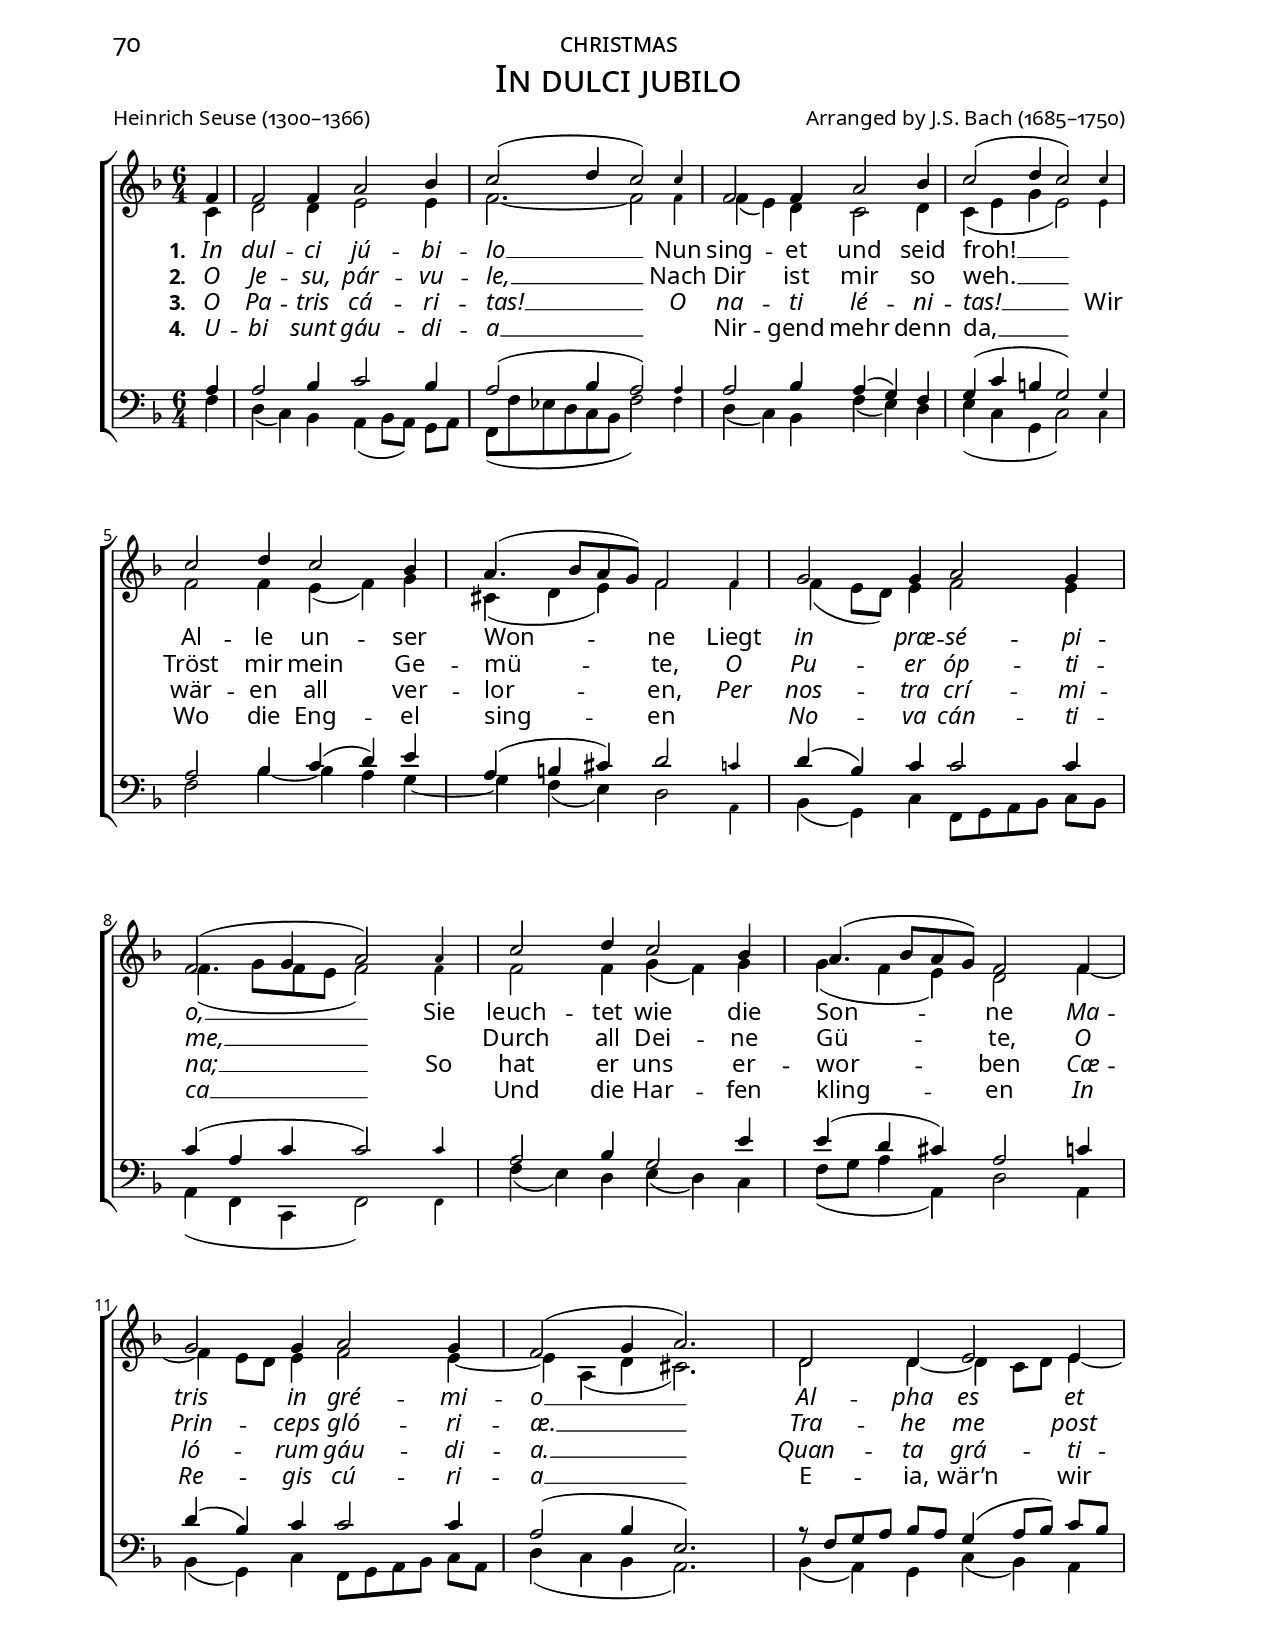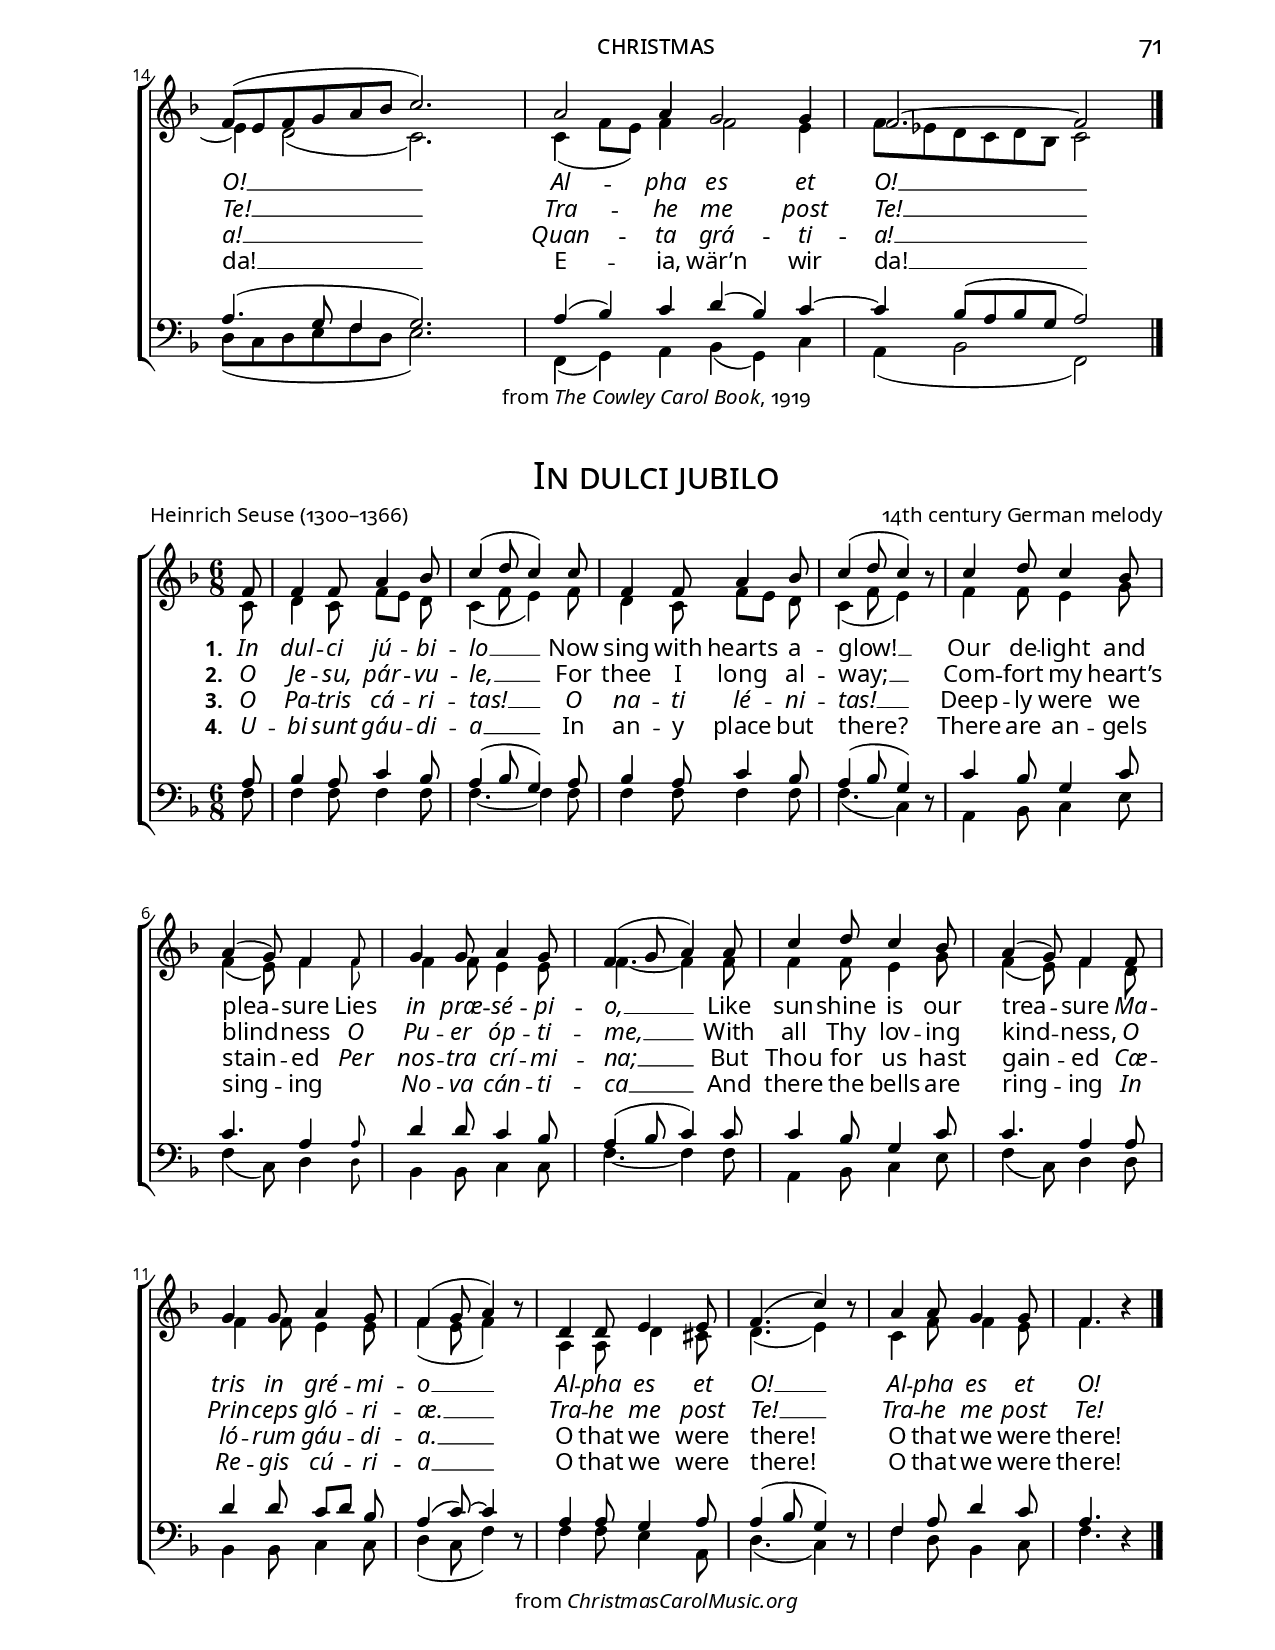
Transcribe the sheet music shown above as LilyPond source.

\version "2.14.2"
\include "util.ly"
\paper {
  print-all-headers = ##t
  paper-height = 11\in
  paper-width = 8.5\in
  indent = 0\in
  %system-system-spacing = #'((basic-distance . 10) (padding . 0))
  system-system-spacing =
    #'((basic-distance . 0)
       (minimum-distance . 0)
       (padding . -5)
       (stretchability . 100))
  score-markup-spacing = 
    #'((basic-distance . 0)
       (minimum-distance . 0)
       (padding . 0)
       (stretchability . 0))
  markup-markup-spacing =
    #'((basic-distance . 0)
       (minimum-distance . 0)
       (padding . 1)
       (stretchability . 40))
  
  ragged-last-bottom = ##f
  ragged-bottom = ##f
  two-sided = ##t
  inner-margin = 1\in
  outer-margin = 0.75\in
  top-margin = 0.26\in
  bottom-margin = 0.25\in
  first-page-number = #070
  print-first-page-number = ##t
  headerLine = \markup{ \smallCapsOldStyle"christmas"}
  oddHeaderMarkup = \markup\fill-line{
     \abs-fontsize #12.5
     \combine 
        \fill-line{"" \on-the-fly #print-page-number-check-first
        \oldStylePageNum""
        }
        \fill-line{\headerLine}
  }
  evenHeaderMarkup = \markup {
     \abs-fontsize #12.5
     \combine
        \on-the-fly #print-page-number-check-first
        \oldStylePageNum""
        \fill-line{\headerLine}
  }
}
#(set-global-staff-size 18) \paper{ #(define fonts (make-pango-font-tree "Garamond Premr Pro" "Garamond Premr Pro" "Garamond Premr Pro" (/ 18 20))) }
global = {
  \key f \major
  \time 6/4
}

sopMusic = \relative c' {
  \partial 4 f4 |
  f2 f4 a2 bes4 |
  c2( d4 c2) \teeny c4 \normalsize |
  f,2 f4 a2 bes4 |
  c2( d4 c2) \teeny c4 \normalsize | \break

  c2 d4 c2 bes4 |
  a4.( bes8[ a g]) f2 \teeny f4 \normalsize |
  g2 g4 a2 g4 |
  f2( g4 a2) \teeny a4 \normalsize |
  c2 d4 c2 bes4 |
  a4.( bes8[ a g]) f2 f4 | \break

  g2 g4 a2 g4 |
  f2( g4 a2.) |
  d,2 d4 e2 e4 |
  f8([ e f g a bes] c2.) |
  a2 a4 g2 g4 |
  \partial 4*5 f2.~ f2 \bar "|."
}
sopWords = \lyricmode {
  
}

altoMusic = \relative c' {
  \partial 4 c4 |
  d2 d4 e2 e4 |
  f2.~ f2 \teeny f4 \normalsize |
  f( e) d4 c2 d4 |
  c( e g e2) \teeny e4 \normalsize |
  
  f2 f4 e( f) g |
  cis,( d e) f2 \teeny f4 \normalsize |
  f4( e8[ d]) e4 f2 e4 |
  f4.( g8[ f e] f2) \teeny f4 \normalsize |
  
  f2 f4 g( f) g |
  g( f e) d2 f4~ |
  f e8[ d] e4 f2 e4~ |
  e a,( d cis2.) |
  
  d2 d4~ d c8[ d] e4~ |
  e d2( c2.) |
  c4( f8[ e]) f4 f2 e4 |
  f8([ ees d c d bes] c2 \bar "|."

}
altoWords = \lyricmode {
  \dropLyricsV
  \set stanza = #"1. "
  \markup\italic In \markup\italic dul -- \markup\italic ci \markup\italic jú -- \markup\italic bi -- \markup\italic lo __
  Nun sing -- et und seid froh! __ ""
  Al -- le un -- ser Won -- ne
  Liegt \markup\italic in \markup\italic præ -- \markup\italic sé -- \markup\italic pi -- \markup\italic o, __
  Sie leuch -- tet wie \set associatedVoice = "altos" 
  die Son --
  \unset associatedVoice
  ne
  \markup\italic Ma -- \markup\italic tris \markup\italic in \markup\italic gré -- \markup\italic mi -- \markup\italic o __
  \markup\italic Al -- \markup\italic pha \markup\italic es \markup\italic et \markup\italic O! __
  \markup\italic Al -- \markup\italic pha \markup\italic es 
  \set associatedVoice = "altos"
  \markup\italic et \markup\italic O! __

}
altoWordsII = \lyricmode {
  \dropLyricsV
  \set stanza = #"2. "
  \markup\italic O \markup\italic Je -- \markup\italic su, \markup\italic pár -- \markup\italic vu -- \markup\italic le, __
  Nach Dir ist mir so weh. __ ""
  Tröst mir mein Ge -- mü -- te,
  \markup\italic O \markup\italic Pu -- \markup\italic er \markup\italic óp -- \markup\italic ti -- \markup\italic me, __ ""
  Durch all Dei -- \set associatedVoice = "altos" 
  ne Gü --
  \unset associatedVoice
  te,
  \markup\italic O \markup\italic Prin -- \markup\italic ceps \markup\italic gló -- \markup\italic ri -- \markup\italic æ. __
  \markup\italic Tra -- \markup\italic he \markup\italic me \markup\italic post \markup\italic Te! __
  \markup\italic Tra -- \markup\italic he \markup\italic me 
  \set associatedVoice = "altos"
  \markup\italic post \markup\italic Te! __
}
altoWordsIII = \lyricmode {
  \dropLyricsV
  \set stanza = #"3. "
  \markup\italic O \markup\italic Pa -- \markup\italic tris \markup\italic cá -- \markup\italic ri -- \markup\italic tas! __
  \markup\italic O \markup\italic na -- \markup\italic ti \markup\italic lé -- \markup\italic ni -- \markup\italic tas! __
  Wir wär -- en all ver -- lor -- en,
  \markup\italic Per \markup\italic nos -- \markup\italic tra \markup\italic crí -- \markup\italic mi -- \markup\italic na; __
  So hat er uns \set associatedVoice = "altos" 
  er -- wor --
  \unset associatedVoice
  ben
  \markup\italic Cæ -- \markup\italic ló -- \markup\italic rum \markup\italic gáu -- \markup\italic di -- \markup\italic a. __
  \markup\italic Quan -- \markup\italic ta \markup\italic grá -- \markup\italic ti -- \markup\italic a! __
  \markup\italic Quan -- \markup\italic ta \markup\italic grá -- 
  \set associatedVoice = "altos"
  \markup\italic ti -- \markup\italic a! __
}
altoWordsIV = \lyricmode {
  \dropLyricsV
  \set stanza = #"4. "
  \markup\italic U -- \markup\italic bi \markup\italic sunt \markup\italic gáu -- \markup\italic di -- \markup\italic a __ ""
  Nir -- gend mehr denn da, __ ""
  Wo die Eng -- el sing -- en ""
  \markup\italic No -- \markup\italic va \markup\italic cán -- \markup\italic ti -- \markup\italic ca __ ""
  Und die Har -- \set associatedVoice = "altos" 
  fen kling --
  \unset associatedVoice
  en
  \markup\italic In \markup\italic Re -- \markup\italic gis \markup\italic cú -- \markup\italic ri -- \markup\italic a __
  E -- ia, wär’n wir da! __
  E -- ia, wär’n
  \set associatedVoice = "altos"
  wir da! __
}

tenorMusic = \relative c' {
  \partial 4 a4 |
  a2 bes4 c2 bes4 |
  a2( bes4 a2) \teeny a4 \normalsize |
  a2 bes4 a( g) f |
  g( c b g2) \teeny g4 \normalsize |
  
  a2 bes4 c( d) e |
  a,( b cis) d2 \teeny c4 \normalsize |
  d( bes) c c2 c4 |
  c( a c c2) \teeny c4 \normalsize |
  
  a2 bes4 g2 e'4 |
  e( d cis) a2 c4 |
  d( bes) c c2 c4 |
  a2( bes4 e,2.) |
  
  r8 f[ g a] bes[ a] g4( a8[ bes]) c[ bes] |
  a4.( g8 f4 g2.) |
  a4( bes) c d( bes) c~ |
  c bes8([ a bes g] a2) \bar "|."
}
tenorWords = \lyricmode {

}

bassMusic = \relative c {
  \partial 4 f4 |
  d( c) bes a( bes8[ a]) g[ a] |
  f([ f' ees d c bes] f'2) \teeny f4 \normalsize |
  d( c) bes f'( e) d |
  e( c g c2) \teeny c4 \normalsize |
  
  f2 bes4~ bes a g~ |
  g f( e) d2 \teeny a4 \normalsize |
  bes( g) c f,8[ g a bes] c[ bes] |
  a4( f c f2) \teeny f4 \normalsize |
  
  f'4( e) d e( d) c |
  f8([ g] a4 a,) |
  d2 a4 |
  bes( g) c f,8[ g a bes] c[ a] |
  d4( c bes a2.) |
  
  bes4( a) g c( bes) a |
  d8([ c d e f d] e2.) |
  f,4( g) a bes( g) c |
  a( bes2 f2) \bar "|."
}
bassWords = \lyricmode {

}

\score {
  <<
   \new ChoirStaff <<
%    \new Lyrics = sopranos \with { \override VerticalAxisGroup #'nonstaff-relatedstaff-spacing = #'((basic-distance . 1)) }
    \new Staff = women <<
      \new Voice = "sopranos" { \voiceOne << \global \sopMusic >> }
      \new Voice = "altos" { \voiceTwo << \global \altoMusic >> }
    >>
    \new Lyrics \with { alignAboveContext = #"women" \override VerticalAxisGroup #'nonstaff-relatedstaff-spacing = #'((basic-distance . 1))} \lyricsto "sopranos" \sopWords
    \new Lyrics = "altosIV"  \with { alignBelowContext = #"women" } \lyricsto "sopranos" \altoWordsIV
    \new Lyrics = "altosIII"  \with { alignBelowContext = #"women" } \lyricsto "sopranos" \altoWordsIII
    \new Lyrics = "altosII"  \with { alignBelowContext = #"women" } \lyricsto "sopranos" \altoWordsII
    \new Lyrics = "altos"  \with { alignBelowContext = #"women" \override VerticalAxisGroup #'nonstaff-relatedstaff-spacing = #'((basic-distance . 1)) } \lyricsto "sopranos" \altoWords
   \new Staff = men <<
      \clef bass
      \new Voice = "tenors" { \voiceOne << \global \tenorMusic >> }
      \new Voice = "basses" { \voiceTwo << \global \bassMusic >> }
    >>
    \new Lyrics \with { alignAboveContext = #"men" \override VerticalAxisGroup #'nonstaff-relatedstaff-spacing = #'((basic-distance . 1)) } \lyricsto "tenors" \tenorWords
    \new Lyrics \with { alignBelowContext = #"men" \override VerticalAxisGroup #'nonstaff-relatedstaff-spacing = #'((basic-distance . 1)) } \lyricsto "basses" \bassWords
  >>
%    \new PianoStaff << \new Staff { \new Voice { \pianoRH } } \new Staff { \clef "bass" \pianoLH } >>
  >>
  \layout {
  \context {
    \Lyrics
    \override LyricText #'font-size = #1.3
  }
    \context {
      \Score
      \override SpacingSpanner #'base-shortest-duration = #(ly:make-moment 1 2)
      \override SpacingSpanner #'common-shortest-duration = #(ly:make-moment 1 2)
    }
    \context {
      % Remove all empty staves
      % \Staff \RemoveEmptyStaves \override VerticalAxisGroup #'remove-first = ##t
    }
    \context {
      \Lyrics
      \override LyricText #'X-offset = #center-on-word
    }
  }
  \header {
    title = \markup{\override #'(font-name . "Garamond Premr Pro Smbd Subh"){ \abs-fontsize #18 \smallCapsOldStyle"In dulci jubilo"}}
    poet = \markup\oldStyleNum"Heinrich Seuse (1300–1366)"
    composer = \markup\oldStyleNum"Arranged by J.S. Bach (1685–1750)"
    
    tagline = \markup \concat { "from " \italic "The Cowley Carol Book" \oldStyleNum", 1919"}
  }
}
\markup\fill-line{\concat { "from " \italic "The Cowley Carol Book" \oldStyleNum", 1919"}}


















\header {
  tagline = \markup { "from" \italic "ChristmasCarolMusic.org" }
}
global = {
  \key f \major
  \time 6/8
}

sopMusic = \relative c' {
  \partial 8 f8 |
  f4 f8 a4 bes8 |
  c4( d8 c4) c8 |
  f,4 f8 a4 bes8 |
  c4( d8 c4) b8\rest |
  c4 d8 c4 bes8 |
  
  a4( g8) f4 \teeny f8 \normalsize |
  g4 g8 a4 g8 |
  f4( g8 a4) a8 |
  c4 d8 c4 bes8 |
  a4( g8) f4 f8 |
  
  g4 g8 a4 g8 |
  f4( g8 a4) b8\rest |
  d,4 d8 e4 e8 |
  f4.( c'4) b8\rest |
  a4 a8 g4 g8 |
  \partial 8*5 f4. b4\rest \bar "|."
}
sopWords = \lyricmode {
  
}

altoMusic = \relative c' {
  c8 |
  d4 c8 f[ e] d |
  c4( f8 e4) f8 |
  d4 c8 f[ e] d |
  c4( f8 e4) s8 |
  f4 f8 e4 g8 |
  
  f4( e8) f4 \teeny f8 \normalsize |
  f4 f8 e4 e8 |
  f4.~ f4 f8 |
  f4 f8 e4 g8 |
  f4( e8) f4 d8 |
  
  f4 f8 e4 e8 |
  f4( e8 f4) s8 |
  a,4 a8 d4 cis8 |
  d4.( e4) s8 |
  c4 f8 f4 e8 |
  f4. s4 \bar "|."

}
altoWords = \lyricmode {
  \dropLyricsV
  \set stanza = #"1. "
  \markup\italic In \markup\italic dul -- \markup\italic ci \markup\italic jú -- \markup\italic bi -- \markup\italic lo __ Now sing with hearts a -- glow!
__
  Our de -- light and plea -- sure Lies \markup\italic in \markup\italic præ -- \markup\italic sé -- \markup\italic pi -- \markup\italic o, __
  Like sun -- shine is our trea -- sure
  \markup\italic Ma -- \markup\italic tris \markup\italic in \markup\italic gré -- \markup\italic mi -- \markup\italic o __
  \markup\italic Al -- \markup\italic pha \markup\italic es \markup\italic et \markup\italic O! __
  \markup\italic Al -- \markup\italic pha \markup\italic es \markup\italic et \markup\italic O!
}
altoWordsII = \lyricmode {
  \dropLyricsV
  \set stanza = #"2. "
  \markup\italic O \markup\italic Je -- \markup\italic su, \markup\italic pár -- \markup\italic vu -- \markup\italic le, __
  For thee I long al -- way; __
  Com -- fort my heart’s blind -- ness
  \markup\italic O \markup\italic Pu -- \markup\italic er \markup\italic óp -- \markup\italic ti -- \markup\italic me, __
  With all Thy lov -- ing kind -- ness,
  \markup\italic O \markup\italic Prin -- \markup\italic ceps \markup\italic gló -- \markup\italic ri -- \markup\italic æ. __
  \markup\italic Tra -- \markup\italic he \markup\italic me \markup\italic post \markup\italic Te! __
  \markup\italic Tra -- \markup\italic he \markup\italic me \markup\italic post \markup\italic Te!
}
altoWordsIII = \lyricmode {
  \dropLyricsV
  \set stanza = #"3. "
  \markup\italic O \markup\italic Pa -- \markup\italic tris \markup\italic cá -- \markup\italic ri -- \markup\italic tas! __
  \markup\italic O \markup\italic na -- \markup\italic ti \markup\italic lé -- \markup\italic ni -- \markup\italic tas! __
  Deep -- ly were we stain -- ed
  \markup\italic Per \markup\italic nos -- \markup\italic tra \markup\italic crí -- \markup\italic mi -- \markup\italic na; __
  But Thou for us hast gain -- ed
  \markup\italic Cæ -- \markup\italic ló -- \markup\italic rum \markup\italic gáu -- \markup\italic di -- \markup\italic a. __
  O that we were there! O that we were there! 
}
altoWordsIV = \lyricmode {
  \dropLyricsV
  \set stanza = #"4. "
  \markup\italic U -- \markup\italic bi \markup\italic sunt \markup\italic gáu -- \markup\italic di -- \markup\italic a __
  In an -- y place  but there?
  There are an -- gels sing -- ing ""
  \markup\italic No -- \markup\italic va \markup\italic cán -- \markup\italic ti -- \markup\italic ca __
  And there the bells are ring -- ing
  \markup\italic In \markup\italic Re -- \markup\italic gis \markup\italic cú -- \markup\italic ri -- \markup\italic a __
  O that we were there! O that we were there!
}

tenorMusic = \relative c' {
  a8 |
  bes4 a8 c4 bes8 |
  a4( bes8 g4) a8 |
  bes4 a8 c4 bes8 |
  a4( bes8 g4) s8 |
  c4 bes8 g4 c8 |
  
  c4. a4 \teeny a8 \normalsize |
  d4 d8 c4 bes8 |
  a4( bes8 c4) c8 |
  c4 bes8 g4 c8 |
  c4. a4 a8 |
  
  d4 d8 c[ d] bes |
  a4( c8)~ c4 s8 |
  a4 a8 g4 a8 |
  a4( bes8 g4) s8 |
  f4 a8 d4 c8 |
  a4. s4 \bar "|."
}
tenorWords = \lyricmode {

}

bassMusic = \relative c {
  f8 |
  f4 f8 f4 f8 |
  f4.~ f4 f8 |
  f4 f8 f4 f8 |
  f4.( c4) d8\rest |
  a4 bes8 c4 e8 |
  
  f4( c8) d4 \teeny d8 \normalsize |
  bes4 bes8 c4 c8 |
  f4.~ f4 f8 |
  a,4 bes8 c4 e8 |
  f4( c8) d4 d8 |
  
  bes4 bes8 c4 c8 |
  d4( c8 f4) d8\rest |
  f4 f8 e4 a,8 |
  d4.( c4) d8\rest |
  f4 d8 bes4 c8 |
  f4. d4\rest \bar "|."

}
bassWords = \lyricmode {

}

\score {
  <<
   \new ChoirStaff <<
%    \new Lyrics = sopranos \with { \override VerticalAxisGroup #'nonstaff-relatedstaff-spacing = #'((basic-distance . 1)) }
    \new Staff = women <<
      \new Voice = "sopranos" { \voiceOne << \global \sopMusic >> }
      \new Voice = "altos" { \voiceTwo << \global \altoMusic >> }
    >>
    \new Lyrics \with { alignAboveContext = #"women" \override VerticalAxisGroup #'nonstaff-relatedstaff-spacing = #'((basic-distance . 1))} \lyricsto "sopranos" \sopWords
    \new Lyrics = "altosIV"  \with { alignBelowContext = #"women" } \lyricsto "sopranos" \altoWordsIV
    \new Lyrics = "altosIII"  \with { alignBelowContext = #"women" } \lyricsto "sopranos" \altoWordsIII
    \new Lyrics = "altosII"  \with { alignBelowContext = #"women" } \lyricsto "sopranos" \altoWordsII
    \new Lyrics = "altos"  \with { alignBelowContext = #"women" \override VerticalAxisGroup #'nonstaff-relatedstaff-spacing = #'((basic-distance . 1)) } \lyricsto "sopranos" \altoWords
   \new Staff = men <<
      \clef bass
      \new Voice = "tenors" { \voiceOne << \global \tenorMusic >> }
      \new Voice = "basses" { \voiceTwo << \global \bassMusic >> }
    >>
    \new Lyrics \with { alignAboveContext = #"men" \override VerticalAxisGroup #'nonstaff-relatedstaff-spacing = #'((basic-distance . 1)) } \lyricsto "tenors" \tenorWords
    \new Lyrics \with { alignBelowContext = #"men" \override VerticalAxisGroup #'nonstaff-relatedstaff-spacing = #'((basic-distance . 1)) } \lyricsto "basses" \bassWords
  >>
%    \new PianoStaff << \new Staff { \new Voice { \pianoRH } } \new Staff { \clef "bass" \pianoLH } >>
  >>
  \layout {
  \context {
    \Lyrics
    \override LyricText #'font-size = #1.3
  }
    \context {
      \Score
      \override SpacingSpanner #'base-shortest-duration = #(ly:make-moment 1 2)
      \override SpacingSpanner #'common-shortest-duration = #(ly:make-moment 1 2)
    }
    \context {
      % Remove all empty staves
      % \Staff \RemoveEmptyStaves \override VerticalAxisGroup #'remove-first = ##t
    }
    \context {
      \Lyrics
      \override LyricText #'X-offset = #center-on-word
    }
  }
  \header {
    title = \markup{\override #'(font-name . "Garamond Premr Pro Smbd Subh"){ \abs-fontsize #18 \smallCapsOldStyle"In dulci jubilo"}}
    poet = \markup\oldStyleNum"Heinrich Seuse (1300–1366)"
    composer = \markup\oldStyleNum"14th century German melody"
    
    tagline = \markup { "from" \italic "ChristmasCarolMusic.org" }
  }
}

